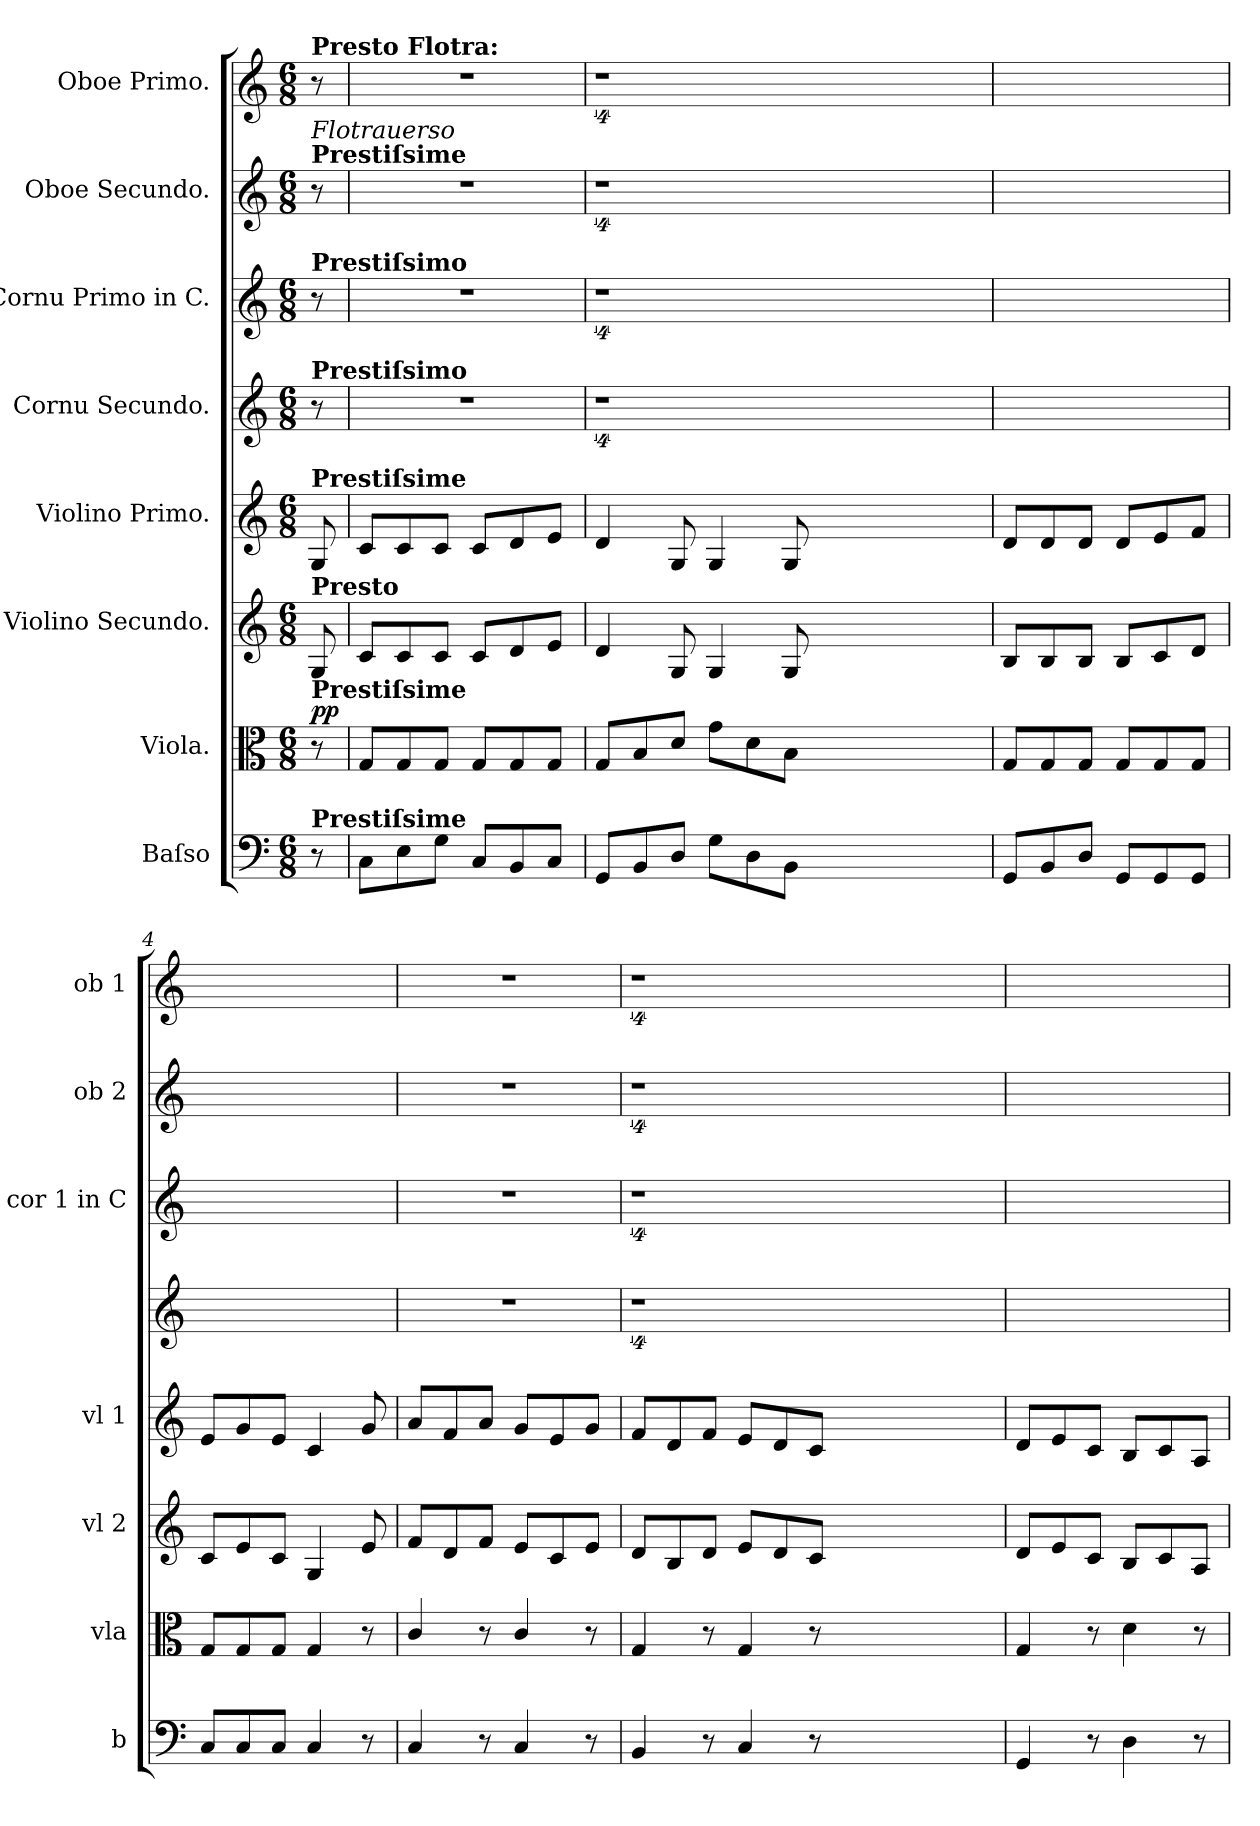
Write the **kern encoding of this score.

**kern	**kern	**dynam	**kern	**dynam	**kern	**dynam	**kern	**kern	**kern	**kern
*part8	*part7	*part7	*part6	*part6	*part5	*part5	*part4	*part3	*part2	*part1
*staff8	*staff7	*staff7	*staff6	*staff6	*staff5	*staff5	*staff4	*staff3	*staff2	*staff1
*I"Baſso	*I"Viola.	*	*I"Violino Secundo.	*	*I"Violino Primo.	*	*I"Cornu Secundo.	*I"Cornu Primo in C.	*I"Oboe Secundo.	*I"Oboe Primo.
*I'b	*I'vla	*	*I'vl 2	*	*I'vl 1	*	*	*I'cor 1 in C	*I'ob 2	*I'ob 1
*clefF4	*clefC3	*	*clefG2	*	*clefG2	*	*clefG2	*clefG2	*clefG2	*clefG2
*k[]	*k[]	*	*k[]	*	*k[]	*	*k[]	*k[]	*k[]	*k[]
*C:	*C:	*	*C:	*	*C:	*	*C:	*C:	*C:	*C:
*M6/8	*M6/8	*	*M6/8	*	*M6/8	*	*M6/8	*M6/8	*M6/8	*M6/8
=	=	=	=	=	=	=	=	=	=	=
!	!	!	!	!	!	!	!	!	!	!LO:TX:a:B:t=Presto Flotra&colon;
!	!	!	!	!	!	!	!	!	!LO:TX:a:B:t=Prestiſsime	!
!	!	!	!	!	!	!	!	!	!LO:TX:a:i:t=Flotrauerso	!
!	!	!	!	!	!	!	!	!LO:TX:a:B:t=Prestiſsimo	!	!
!	!	!	!	!	!	!	!LO:TX:a:B:t=Prestiſsimo	!	!	!
!	!	!	!	!	!LO:TX:a:B:t=Prestiſsime	!	!	!	!	!
!	!	!	!LO:TX:a:B:t=Presto	!	!	!	!	!	!	!
!	!LO:TX:a:B:t=Prestiſsime	!	!	!	!	!	!	!	!	!
!LO:TX:a:B:t=Prestiſsime	!	!	!	!	!	!	!	!	!	!
!	!	!LO:DY:a	!	!LO:DY:b:rj	!	!LO:DY:a	!	!	!	!
8r	8r	pp.	8G/	piani&colon;	8G/	pianiſsime	8r	8r	8r	8r
=1	=1	=1	=1	=1	=1	=1	=1	=1	=1	=1
8C\L	8G/L	.	8c/L	.	8c/L	.	2.r	2.r	2.r	2.r
8E\	8G/	.	8c/	.	8c/	.	.	.	.	.
8G\J	8G/J	.	8c/J	.	8c/J	.	.	.	.	.
8C/L	8G/L	.	8c/L	.	8c/L	.	.	.	.	.
8BB/	8G/	.	8d/	.	8d/	.	.	.	.	.
8C/J	8G/J	.	8e/J	.	8e/J	.	.	.	.	.
=2	=2	=2	=2	=2	=2	=2	=2	=2	=2	=2
8GG/L	8G/L	.	4d/	.	4d/	.	4%9r	4%9r	4%9r	4%9r
8BB/	8B/	.	.	.	.	.	.	.	.	.
8D/J	8d/J	.	8G/	.	8G/	.	.	.	.	.
8G\L	8g\L	.	4G/	.	4G/	.	.	.	.	.
8D\	8d\	.	.	.	.	.	.	.	.	.
8BB\J	8B\J	.	8G/	.	8G/	.	.	.	.	.
1.ryy	1.ryy	.	1.ryy	.	1.ryy	.	.	.	.	.
=3	=3	=3	=3	=3	=3	=3	=3	=3	=3	=3
8GG/L	8G/L	.	8B/L	.	8d/L	.	2.ryy	2.ryy	2.ryy	2.ryy
8BB/	8G/	.	8B/	.	8d/	.	.	.	.	.
8D/J	8G/J	.	8B/J	.	8d/J	.	.	.	.	.
8GG/L	8G/L	.	8B/L	.	8d/L	.	.	.	.	.
8GG/	8G/	.	8c/	.	8e/	.	.	.	.	.
8GG/J	8G/J	.	8d/J	.	8f/J	.	.	.	.	.
=4	=4	=4	=4	=4	=4	=4	=4	=4	=4	=4
8C/L	8G/L	.	8c/L	.	8e/L	.	2.ryy	2.ryy	2.ryy	2.ryy
8C/	8G/	.	8e/	.	8g/	.	.	.	.	.
8C/J	8G/J	.	8c/J	.	8e/J	.	.	.	.	.
4C/	4G/	.	4G/	.	4c/	.	.	.	.	.
8r	8r	.	8e/	.	8g/	.	.	.	.	.
=5	=5	=5	=5	=5	=5	=5	=5	=5	=5	=5
4C/	4c/	.	8f/L	.	8a/L	.	2.r	2.r	2.r	2.r
.	.	.	8d/	.	8f/	.	.	.	.	.
8r	8r	.	8f/J	.	8a/J	.	.	.	.	.
4C/	4c/	.	8e/L	.	8g/L	.	.	.	.	.
.	.	.	8c/	.	8e/	.	.	.	.	.
8r	8r	.	8e/J	.	8g/J	.	.	.	.	.
=6	=6	=6	=6	=6	=6	=6	=6	=6	=6	=6
4BB/	4G/	.	8d/L	.	8f/L	.	4%9r	4%9r	4%9r	4%9r
.	.	.	8B/	.	8d/	.	.	.	.	.
8r	8r	.	8d/J	.	8f/J	.	.	.	.	.
4C/	4G/	.	8e/L	.	8e/L	.	.	.	.	.
.	.	.	8d/	.	8d/	.	.	.	.	.
8r	8r	.	8c/J	.	8c/J	.	.	.	.	.
1.ryy	1.ryy	.	1.ryy	.	1.ryy	.	.	.	.	.
=7	=7	=7	=7	=7	=7	=7	=7	=7	=7	=7
4GG/	4G/	.	8d/L	.	8d/L	.	2.ryy	2.ryy	2.ryy	2.ryy
.	.	.	8e/	.	8e/	.	.	.	.	.
8r	8r	.	8c/J	.	8c/J	.	.	.	.	.
4D\	4d\	.	8B/L	.	8B/L	.	.	.	.	.
.	.	.	8c/	.	8c/	.	.	.	.	.
8r	8r	.	8A/J	.	8A/J	.	.	.	.	.
=	=	=	=	=	=	=	=	=	=	=
*-	*-	*-	*-	*-	*-	*-	*-	*-	*-	*-
